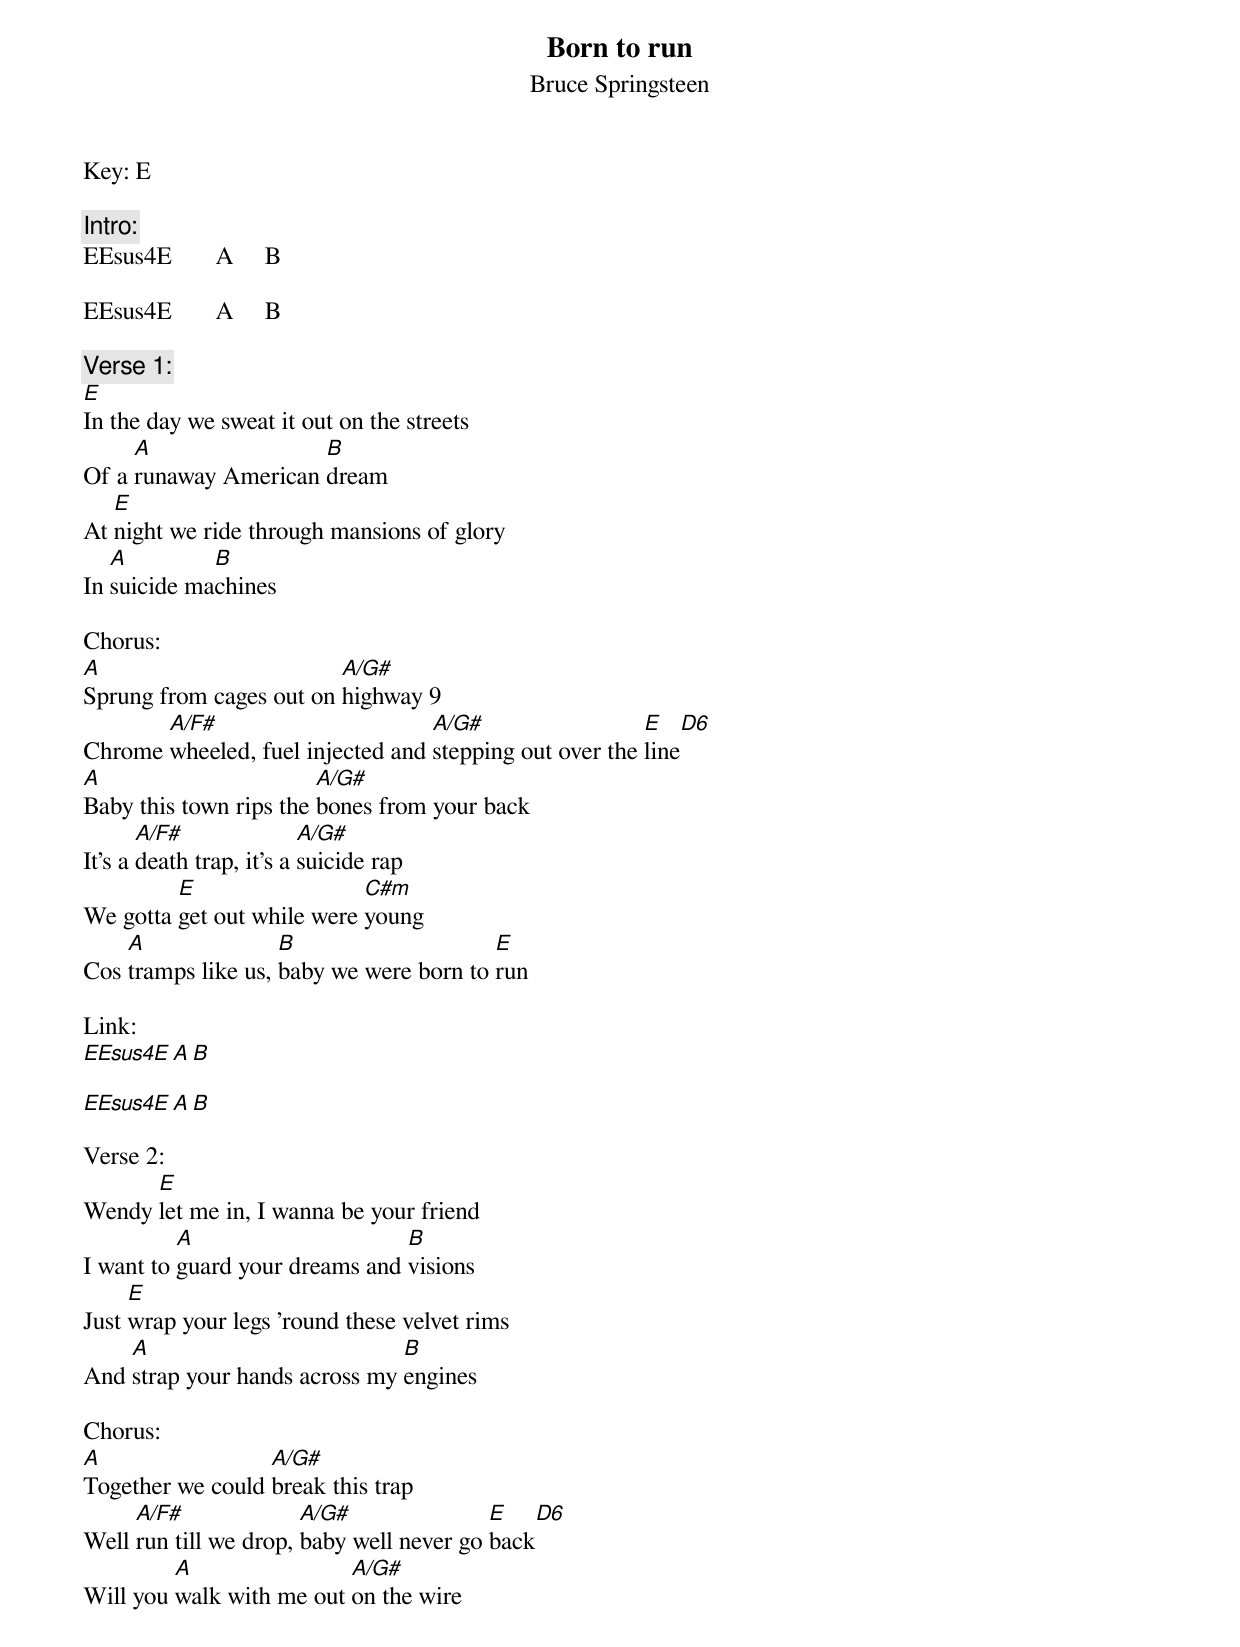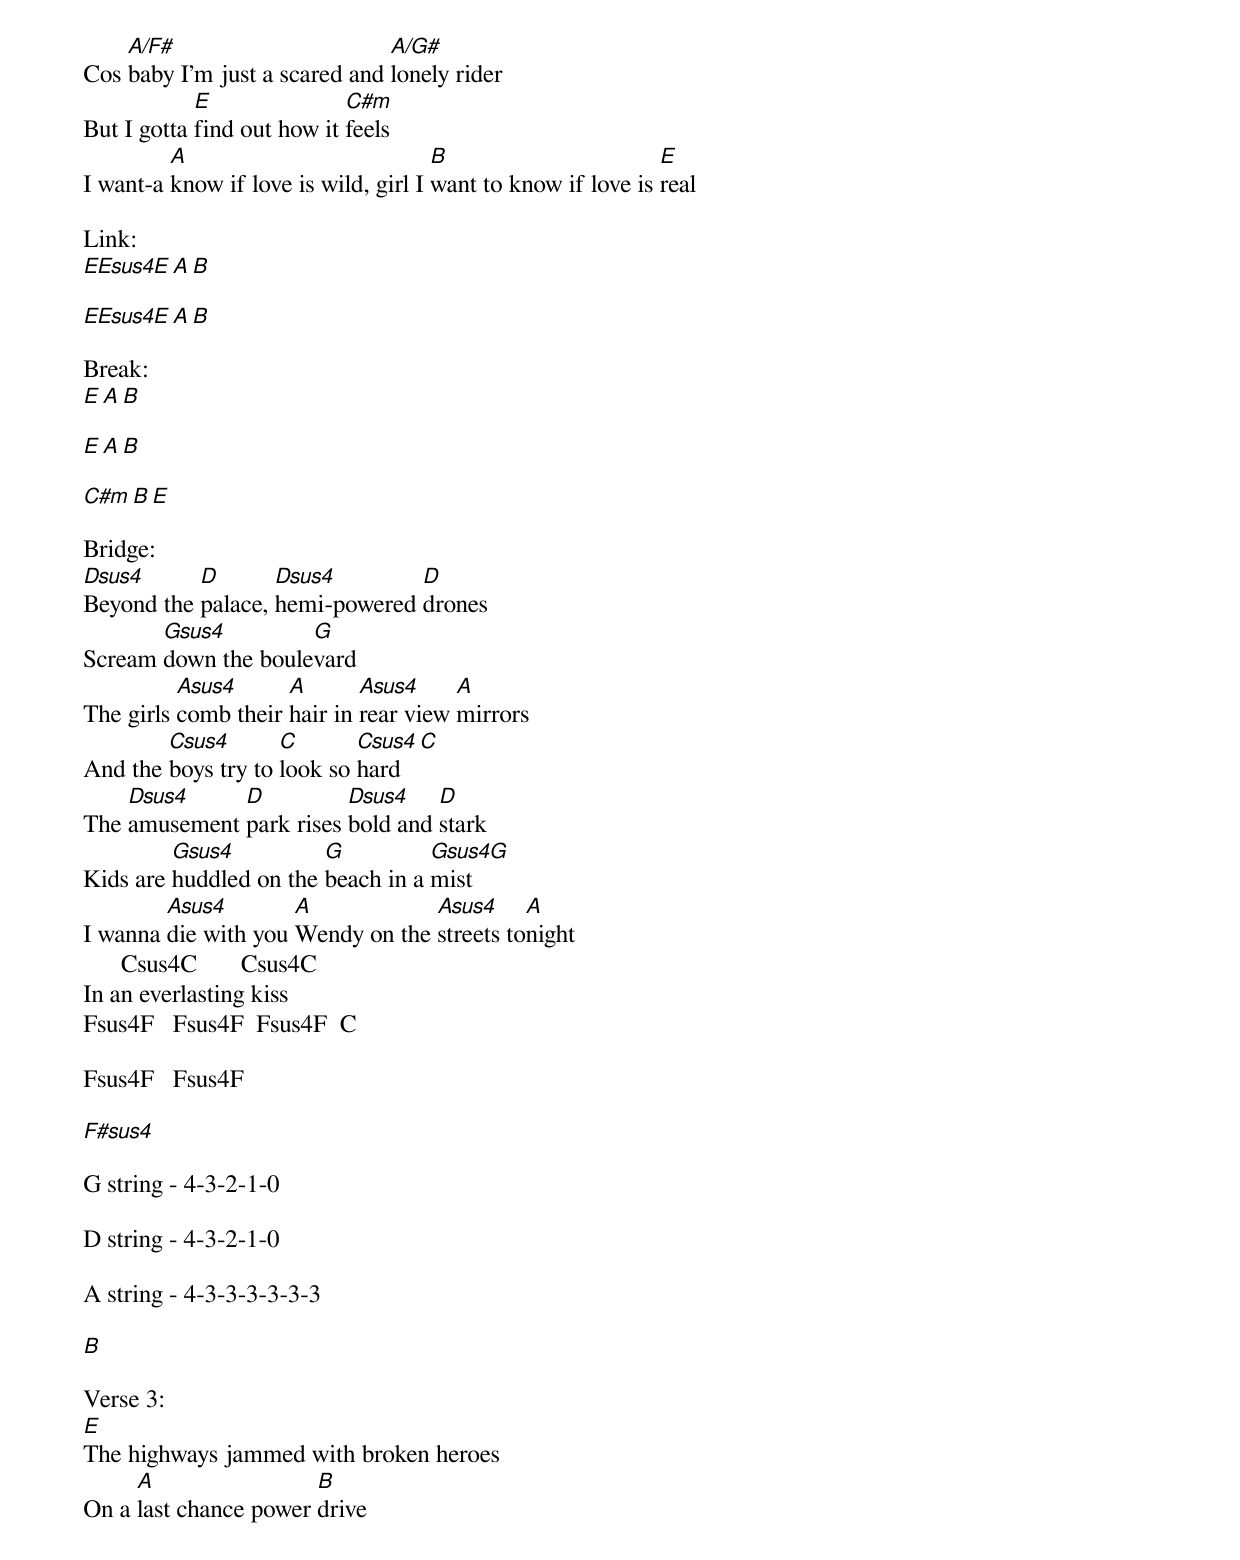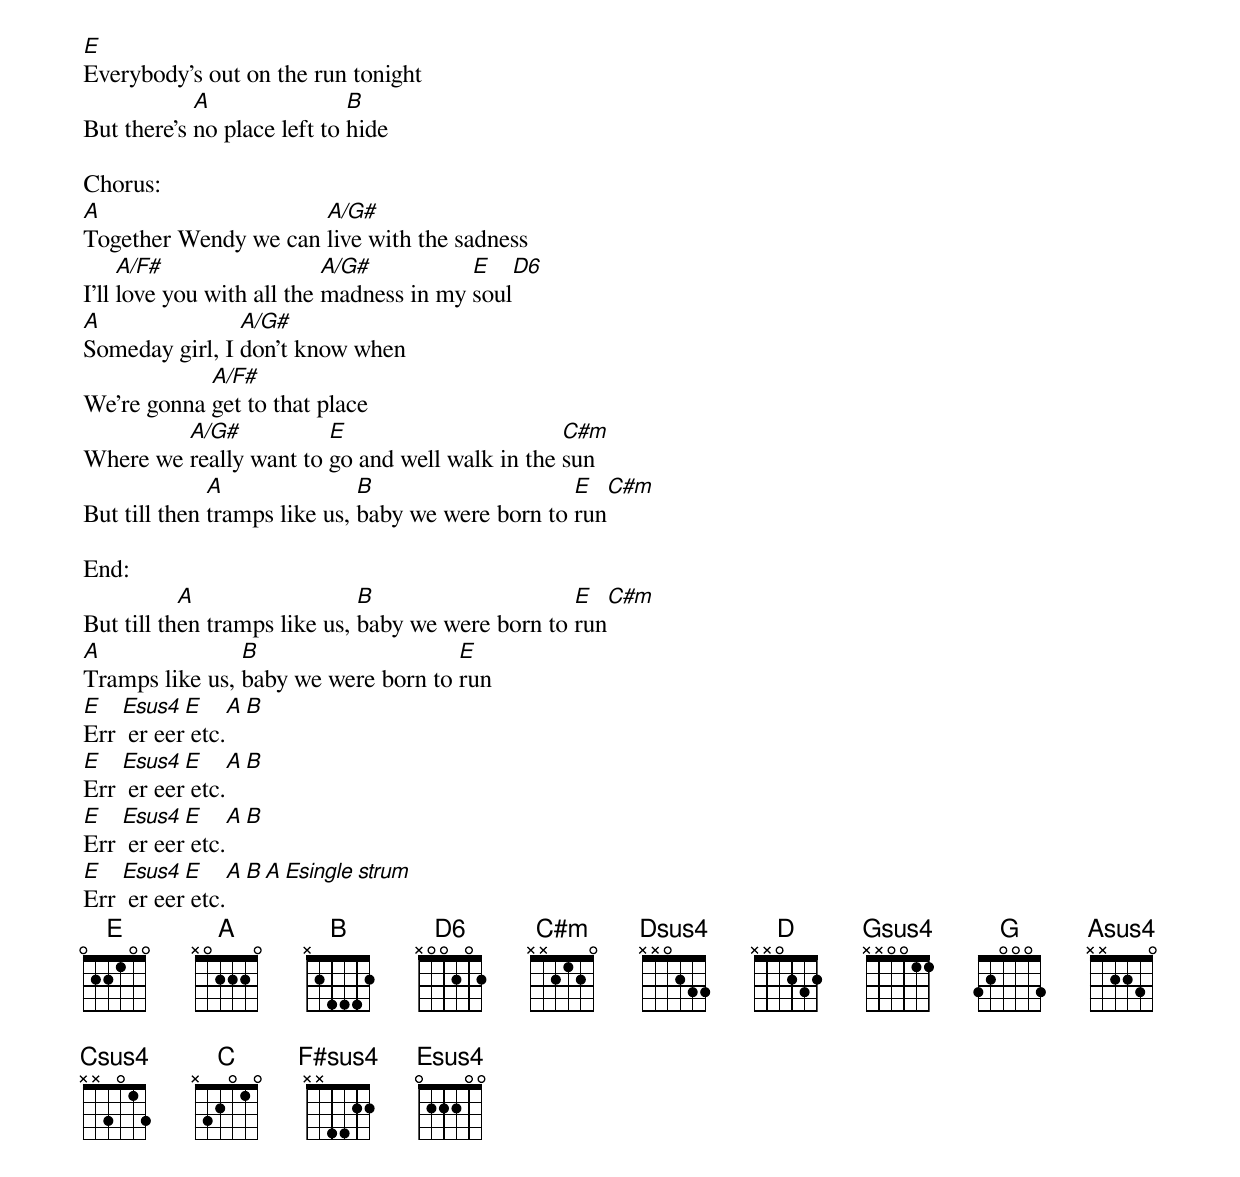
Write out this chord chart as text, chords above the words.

Born to run
Bruce Springsteen
Key: E

Intro:
EEsus4E       A     B

EEsus4E       A     B

Verse 1:
E
In the day we sweat it out on the streets
     A                B
Of a runaway American dream
   E
At night we ride through mansions of glory
   A         B
In suicide machines

Chorus:
A                        A/G#
Sprung from cages out on highway 9
       A/F#                       A/G#                  E   D6
Chrome wheeled, fuel injected and stepping out over the line
A                       A/G#
Baby this town rips the bones from your back
       A/F#               A/G#
It’s a death trap, it's a suicide rap
         E                  C#m
We gotta get out while were young
    A               B                    E
Cos tramps like us, baby we were born to run

Link:
EEsus4E       A     B

EEsus4E       A     B

Verse 2:
      E
Wendy let me in, I wanna be your friend
          A                     B
I want to guard your dreams and visions
     E
Just wrap your legs 'round these velvet rims
    A                          B
And strap your hands across my engines

Chorus:
A                 A/G#
Together we could break this trap
     A/F#              A/G#               E    D6
Well run till we drop, baby well never go back
         A                A/G#
Will you walk with me out on the wire
    A/F#                       A/G#
Cos baby I’m just a scared and lonely rider
            E               C#m
But I gotta find out how it feels
         A                            B                       E
I want-a know if love is wild, girl I want to know if love is real

Link:
EEsus4E       A     B

EEsus4E       A     B

Break:
E        A     B

E        A     B

C#m    B     E

Bridge:
Dsus4      D       Dsus4        D
Beyond the palace, hemi-powered drones
       Gsus4         G
Scream down the boulevard
          Asus4      A       Asus4     A
The girls comb their hair in rear view mirrors
        Csus4       C       Csus4  C
And the boys try to look so hard
    Dsus4     D          Dsus4    D
The amusement park rises bold and stark
         Gsus4          G          Gsus4G
Kids are huddled on the beach in a mist
        Asus4        A            Asus4     A
I wanna die with you Wendy on the streets tonight
      Csus4C       Csus4C
In an everlasting kiss
Fsus4F   Fsus4F  Fsus4F  C

Fsus4F   Fsus4F

F#sus4

G string - 4-3-2-1-0

D string - 4-3-2-1-0

A string - 4-3-3-3-3-3-3

B

Verse 3:
E
The highways jammed with broken heroes
     A                 B
On a last chance power drive
E
Everybody’s out on the run tonight
            A                B
But there's no place left to hide

Chorus:
A                     A/G#
Together Wendy we can live with the sadness
     A/F#                  A/G#          E    D6
I’ll love you with all the madness in my soul
A               A/G#
Someday girl, I don't know when
            A/F#
We’re gonna get to that place
         A/G#           E                       C#m
Where we really want to go and well walk in the sun
              A               B                    E   C#m
But till then tramps like us, baby we were born to run

End:
           A                  B                    E   C#m
But till then tramps like us, baby we were born to run
A               B                    E
Tramps like us, baby we were born to run
E   Esus4  E       A     B
Err  er eer etc.
E   Esus4  E       A     B
Err  er eer etc.
E   Esus4  E       A     B
Err  er eer etc.
E   Esus4  E       A     B      A     Esingle strum
Err  er eer etc.
